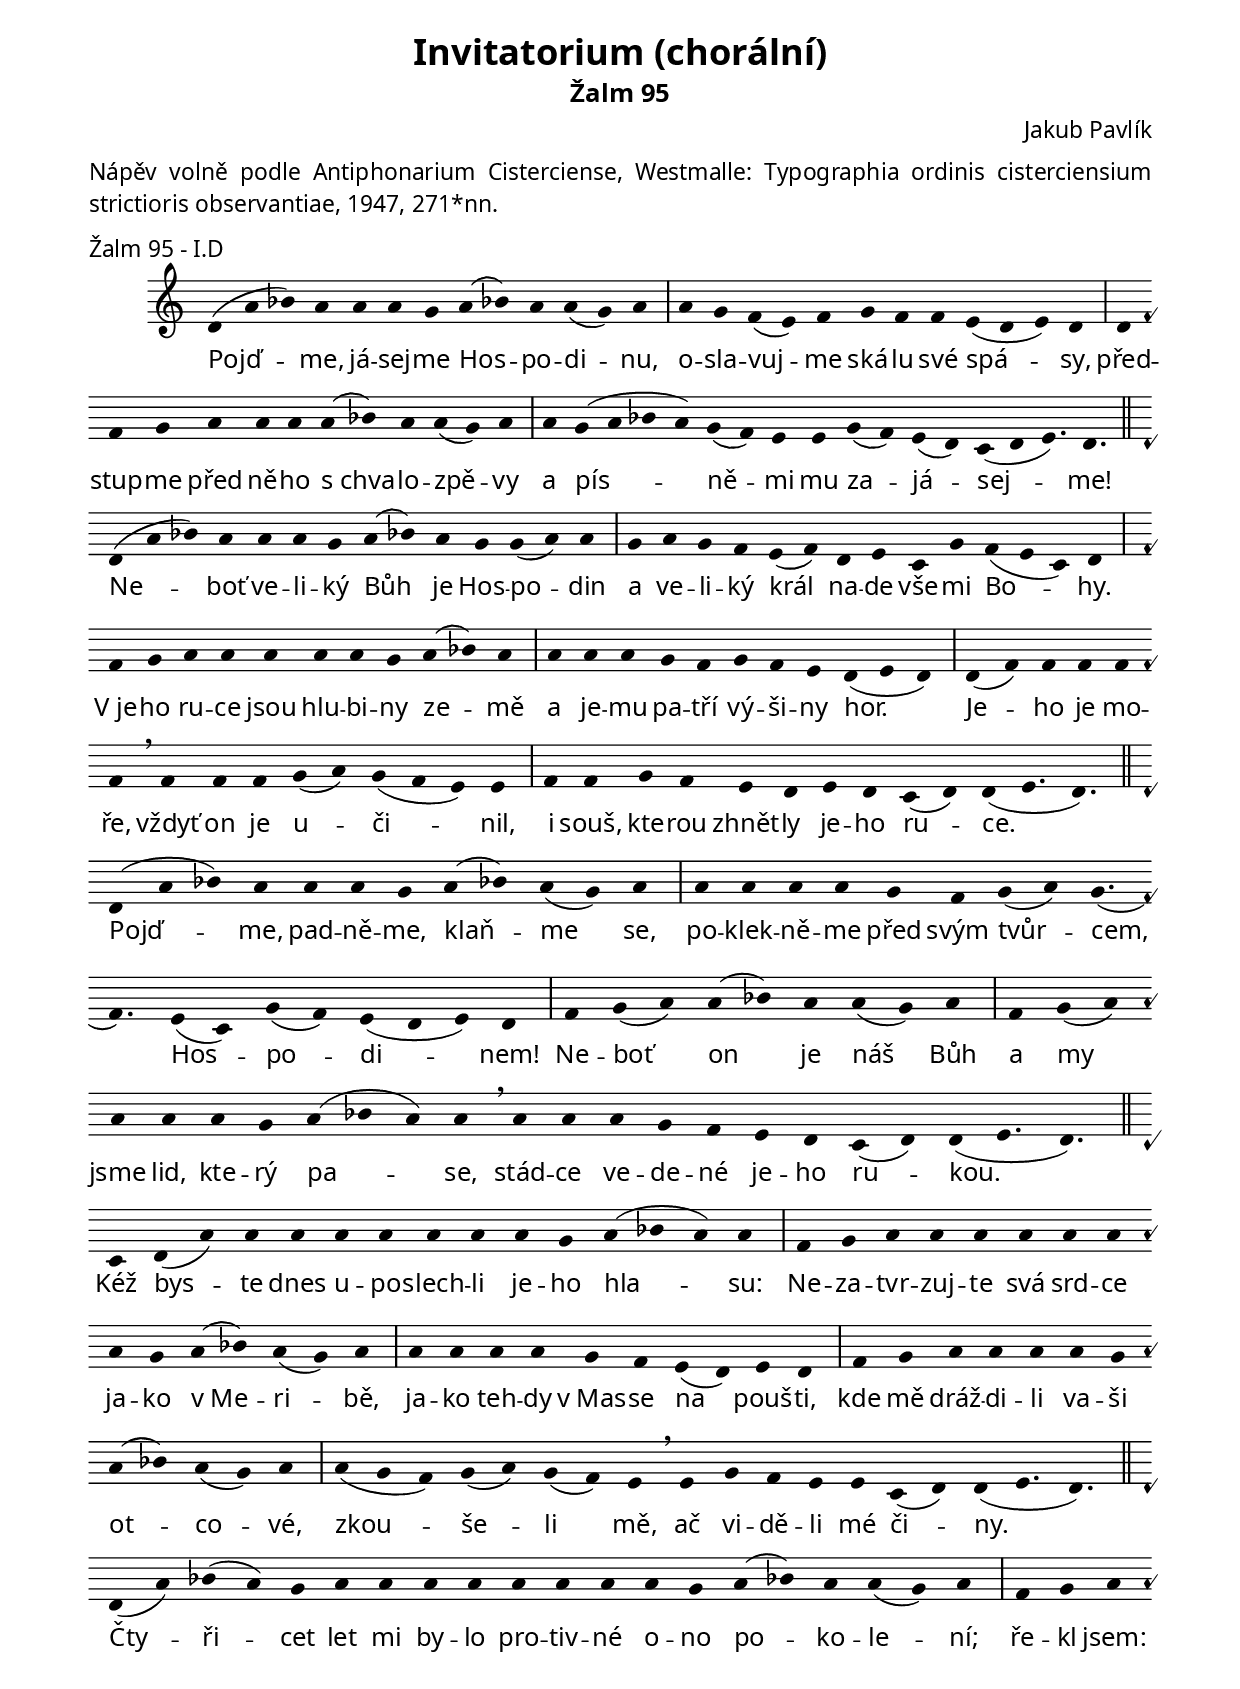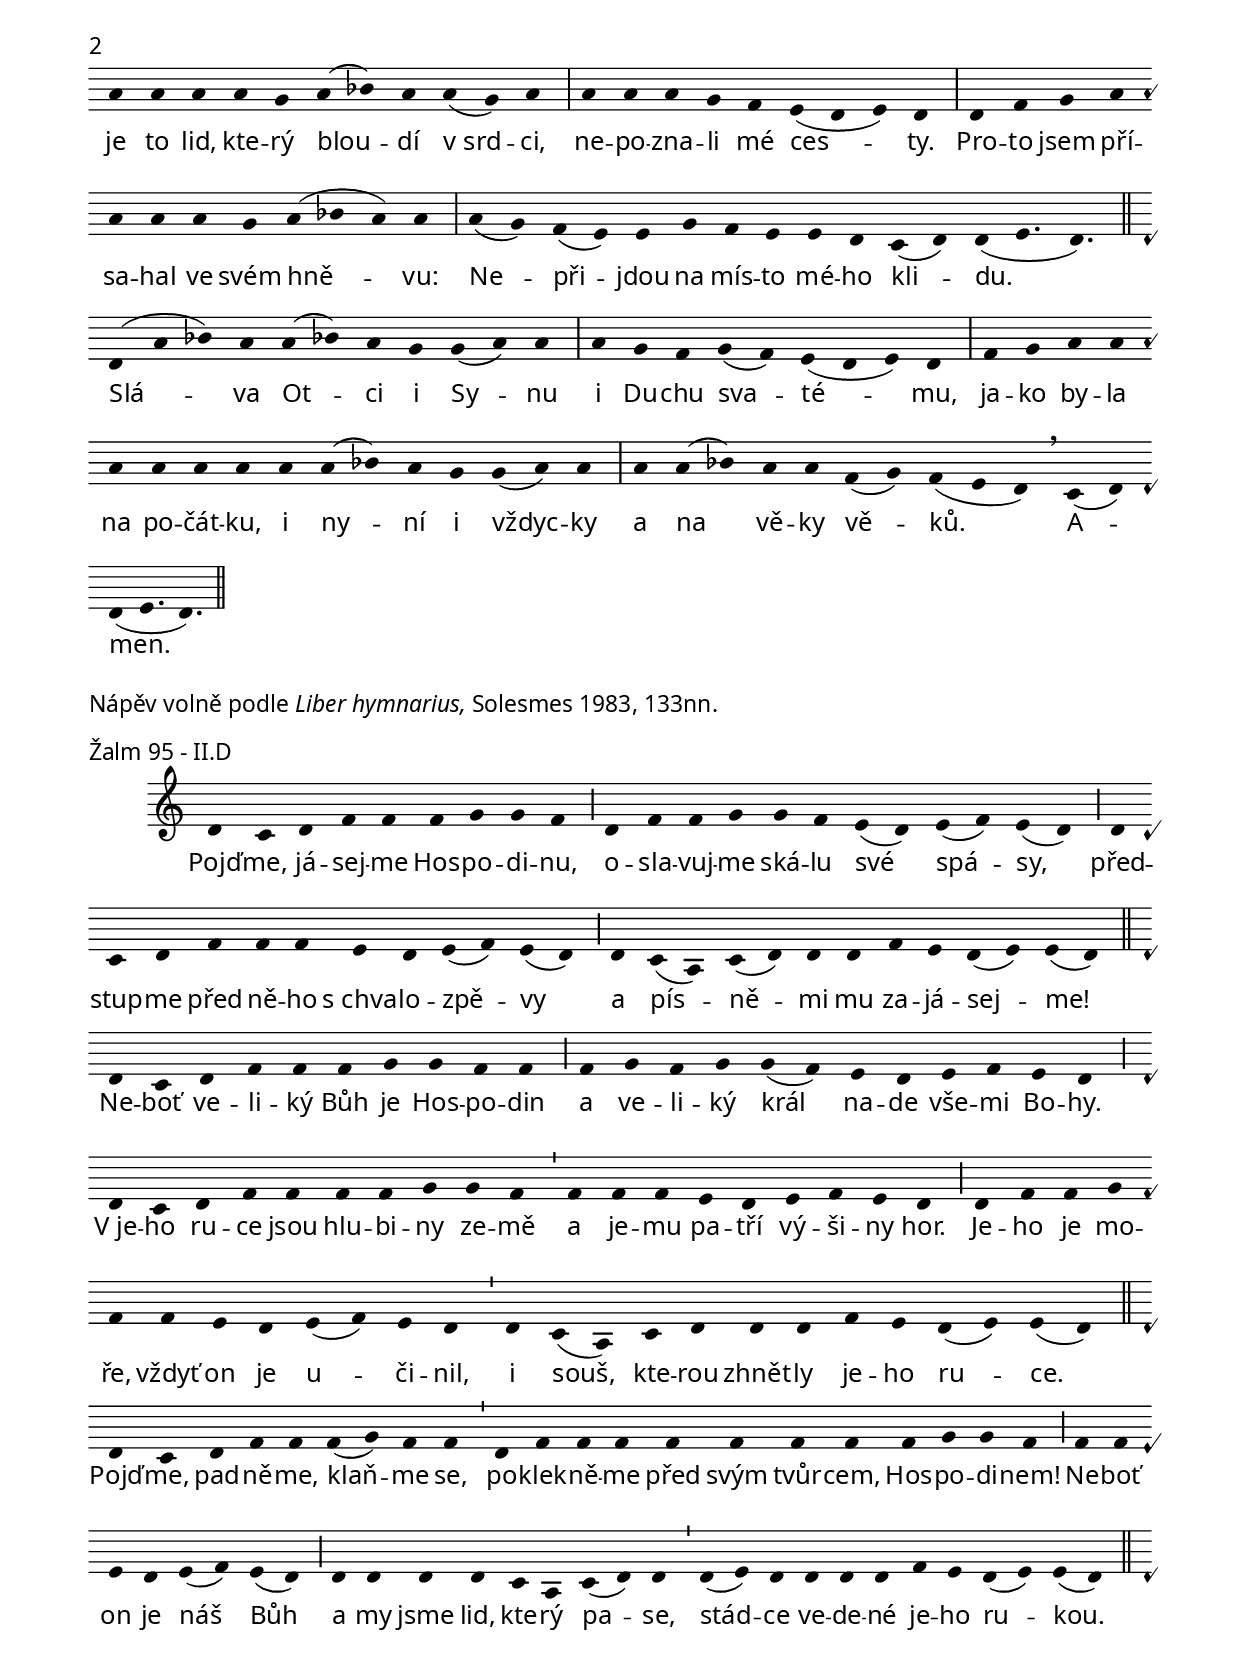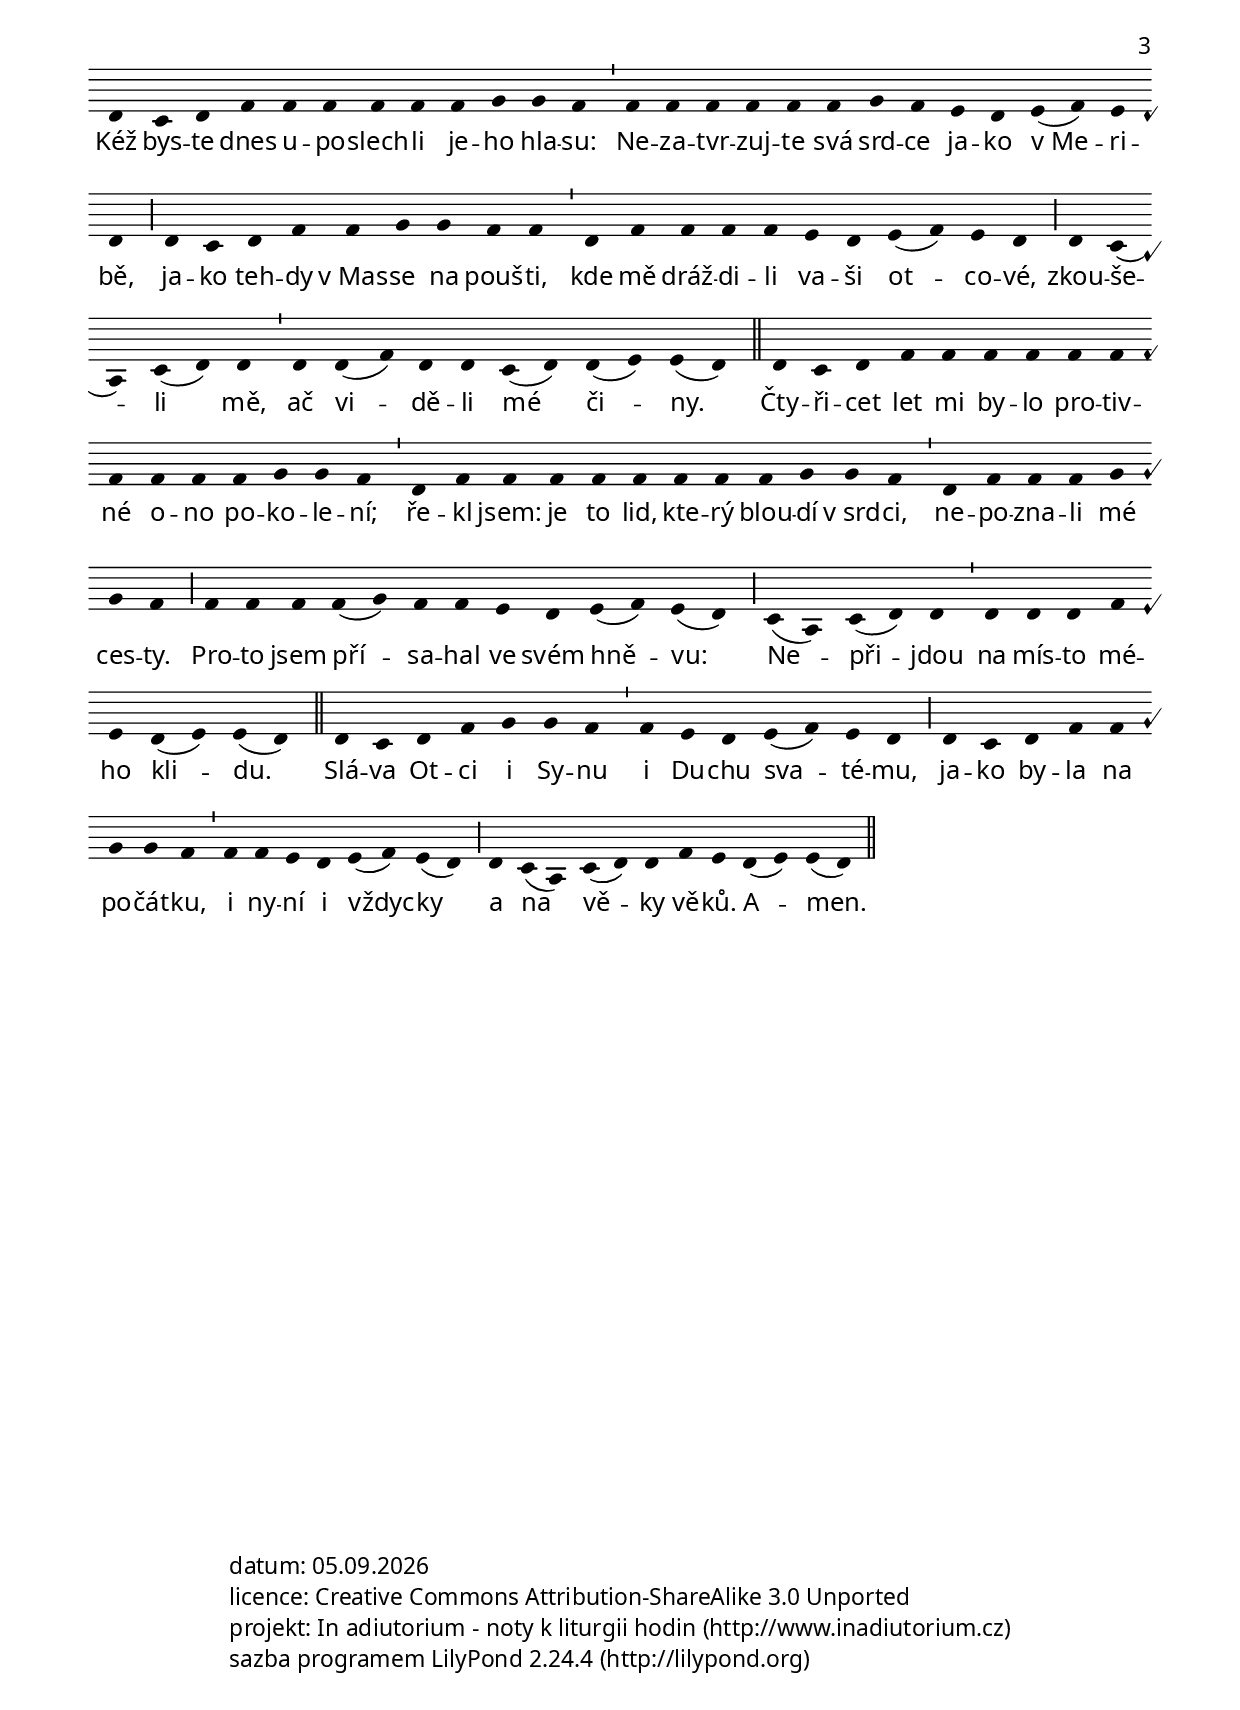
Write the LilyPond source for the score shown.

\version "2.14.2"

\header {
  title = "Invitatorium (chorální)"
  composer = "Jakub Pavlík"
}

\include "spolecne.ly"
%\include "antifony/invitatoria.ly"

%{
\bookpart {
  \header {
    subtitle = "Antifony - 1. a 3. týden žaltáře"
  }
  
  \score { \tInedeleInvitatorium }
  
  \score { \tIpondeliInvitatorium }
  
  \score { \tIuteryInvitatorium }
  
  \score { \tIstredaInvitatorium }
  
  \score { \tIctvrtekInvitatorium }
  
  \score { \tIpatekInvitatorium }
  
  \score { \tIsobotaInvitatorium }
}

\bookpart {
  \header {
    subtitle = "Antifony - 2. a 4. týden žaltáře"
  }
  
  \score { \tIInedeleInvitatorium }
  
  \score { \tIIpondeliInvitatorium }
  
  \score { \tIIuteryInvitatorium }
  
  \score { \tIIstredaInvitatorium }
  
  \score { \tIIctvrtekInvitatorium }
  
  \score { \tIIpatekInvitatorium }
  
  \score { \tIIsobotaInvitatorium }
}
%}

zalmXCVtext = \lyricmode {
  Pojď -- me, já -- sej -- me Hos -- po -- di -- nu,_*
  o -- sla -- vuj -- me ská -- lu své spá -- sy,
  před -- stup -- me před ně -- ho s_chva -- lo -- zpě -- vy_*
  a pís -- ně -- mi mu za -- já -- sej -- me!

  Ne -- boť ve -- li -- ký Bůh je Hos -- po -- din_*
  a ve -- li -- ký král na -- de vše -- mi Bo -- hy.
  V_je -- ho ru -- ce jsou hlu -- bi -- ny ze -- mě_*
  a je -- mu pa -- tří vý -- ši -- ny hor.
  Je -- ho je mo -- ře, vždyť on je u -- či -- nil,_*
  i souš, kte -- rou zhnět -- ly je -- ho ru -- ce.

  Pojď -- me, pad -- ně -- me, klaň -- me se,_*
  po -- klek -- ně -- me před svým tvůr -- cem, Hos -- po -- di -- nem!
  Ne -- boť on je náš Bůh_*
  a my jsme lid, kte -- rý pa -- se, stád -- ce ve -- de -- né je -- ho ru -- kou.

  Kéž bys -- te dnes u -- po -- slech -- li je -- ho hla -- su:_+
  Ne -- za -- tvr -- zuj -- te svá srd -- ce ja -- ko v_Me -- ri -- bě,_*
  ja -- ko teh -- dy v_Mas -- se na pouš -- ti,
  kde mě dráž -- di -- li va -- ši ot -- co -- vé,_*
  zkou -- še -- li mě, ač vi -- dě -- li mé či -- ny.

  Čty -- ři -- cet let mi by -- lo pro -- tiv -- né o -- no po -- ko -- le -- ní;_+
  ře -- kl jsem: je to lid, kte -- rý blou -- dí v_srd -- ci,_*
  ne -- po -- zna -- li mé ces -- ty.
  Pro -- to jsem pří -- sa -- hal ve svém hně -- vu:
  Ne -- při -- jdou na mís -- to mé -- ho kli -- du.

  Slá -- va Ot -- ci i Sy -- nu_*
  i Du -- chu sva -- té -- mu,
  ja -- ko by -- la na po -- čát -- ku, i ny -- ní i vždyc -- ky_*
  a na vě -- ky vě -- ků. A -- men.
}

zalmXCVtextBezZnamenek = \lyricmode {
  Pojď -- me, já -- sej -- me Hos -- po -- di -- nu,
  o -- sla -- vuj -- me ská -- lu své spá -- sy,
  před -- stup -- me před ně -- ho s_chva -- lo -- zpě -- vy
  a pís -- ně -- mi mu za -- já -- sej -- me!

  Ne -- boť ve -- li -- ký Bůh je Hos -- po -- din
  a ve -- li -- ký král na -- de vše -- mi Bo -- hy.
  V_je -- ho ru -- ce jsou hlu -- bi -- ny ze -- mě
  a je -- mu pa -- tří vý -- ši -- ny hor.
  Je -- ho je mo -- ře, vždyť on je u -- či -- nil,
  i souš, kte -- rou zhnět -- ly je -- ho ru -- ce.

  Pojď -- me, pad -- ně -- me, klaň -- me se,
  po -- klek -- ně -- me před svým tvůr -- cem, Hos -- po -- di -- nem!
  Ne -- boť on je náš Bůh
  a my jsme lid, kte -- rý pa -- se, stád -- ce ve -- de -- né je -- ho ru -- kou.

  Kéž bys -- te dnes u -- po -- slech -- li je -- ho hla -- su:
  Ne -- za -- tvr -- zuj -- te svá srd -- ce ja -- ko v_Me -- ri -- bě,
  ja -- ko teh -- dy v_Mas -- se na pouš -- ti,
  kde mě dráž -- di -- li va -- ši ot -- co -- vé,
  zkou -- še -- li mě, ač vi -- dě -- li mé či -- ny.

  Čty -- ři -- cet let mi by -- lo pro -- tiv -- né o -- no po -- ko -- le -- ní;
  ře -- kl jsem: je to lid, kte -- rý blou -- dí v_srd -- ci,
  ne -- po -- zna -- li mé ces -- ty.
  Pro -- to jsem pří -- sa -- hal ve svém hně -- vu:
  Ne -- při -- jdou na mís -- to mé -- ho kli -- du.

  Slá -- va Ot -- ci i Sy -- nu
  i Du -- chu sva -- té -- mu,
  ja -- ko by -- la na po -- čát -- ku, i ny -- ní i vždyc -- ky
  a na vě -- ky vě -- ků. A -- men.
}

% -*- master: ../invitatorium_choralni.ly;

% Žalm 95, tonus volně I.D podle trapistického antifonáře:
% http://splendorveritatis.org/antiphonale/large-1895.html a další

strofa = { \bar "||" \break }

zalmXCVtonusIDpoznamka = \markup\justify {
  Nápěv volně podle Antiphonarium Cisterciense, Westmalle: Typographia ordinis cisterciensium strictioris observantiae, 1947, 271*nn.
}

zalmXCVtonusID = \score {
  \relative c' {
    \choralniRezim
    
    % Pojdme
    d4( a' bes) a 
    a a g a( bes) a a( g) a \bar "|"
    a g f( e) f g f f e( d e) d \bar "|"
    d4 f g a a a a( bes) a a( g) a \bar "|"
    a g( a bes a) g( f) e e g( f) e( d) c( d e4.) d4. \strofa
    
    % Nebot veliky
    d4( a' bes) a a a g a( bes) a g g( a) a \bar "|"
    g a g f e( f) d e c g' f( e c) d \bar "|"
    f g a a a a a g a( bes) a \bar "|"
    a a a g f g f e d( e d) \bar "|"
    d( f) f f f f \breathe f f f g( a) g( f e) e \bar "|"
    f f g f e d e d c( d) d( e4. d) \strofa
    
    % Pojdme, padneme
    d4( a' bes) a a a g a( bes) a( g) a \bar "|"
    a a a a g f g( a) g4.( f) e4( c) g'( f) e( d e) d \bar "|"
    f g( a) a( bes) a a( g) a \bar "|"
    f g( a) a a a g a( bes a) a \breathe
    a a a g f e d c( d) d( e4. d) \strofa
    
    % Kez byste dnes
    c4 d( a') a a a a a a a g a( bes a) a \bar "|"
    f g a a a a a a a g a( bes) a( g) a \bar "|"
    a a a a g f e( d) e d \bar "|"
    f g a a a a g a( bes) a( g) a \bar "|"
    a( g f) g( a) g( f) e \breathe e g f e e c( d) d( e4. d) \strofa
    
    % Ctyricet let
    d4( a') bes( a) g a a a a a a a a g a( bes) a a( g) a \bar "|"
    f g a a a a a g a( bes) a a( g) a \bar "|"
    a a a g f e( d e) d \bar "|"
    d f g a a a a g a( bes a) a \bar "|"
    a( g) f( e) e g f e e d c( d) d( e4. d) \strofa
    
    % Slava Otci
    d4( a' bes) a a( bes) a g g( a) a \bar "|"
    a g f g( f) e( d e) d \bar "|"
    f g a a a a a a a a( bes) a g g( a) a \bar "|"
    a a( bes) a a f( g) f( e d) \breathe c( d) d( e4. d) \strofa
  }
  \addlyrics {
    \zalmXCVtextBezZnamenek
  }
  \header {
    quid = "Žalm 95"
    modus = "I"
    differentia = "D"
    piece = \markup\sestavTitulekBezZalmu
  }
}

% -*- master: ../inkubator_pro_invitatoria.ly;

strofa = { \bar "||" \break }

zalmXCVtonusIIDpoznamka = \markup\justify {
  Nápěv volně podle \italic{Liber hymnarius,} Solesmes 1983, 133nn.
}

% Vyrazne zjednodusena je formule zaveru strofy.
zalmXCVtonusIID = \score {
  \relative c' {
    \choralniRezim
    
    % Pojdme
    d4 c4 d f f f g g f \barMaior
    d f f g g f e( d) e( f) e( d) \barMaior
    d c d f f f e d e( f) e( d) \barMaior
    d c( a) c( d) d d f e d( e) e( d) \strofa
    
    % Nebot veliky
    d4 c d f f f g g f f \barMaior
    f g f g g( f) e d e f e d \barMaior
    d c d f f f f g g f \barMin
    f f f e d e f e d \barMaior
    d f f g f f e d e( f) e d \barMin
    d c( a) c d d d f e d( e) e( d) \strofa
    
    % Pojdme, padneme
    d c d f f f( g) f f \barMin d f f f f f f f f g g f \barMaior
    f f e d e( f) e( d) \barMaior
    d d d d c a c( d) d \barMin d( e) d d d d f e d( e) e( d) \strofa
    
    % Kez byste dnes
    d c d f f f f f f g g f \barMin f f f f f f g f e d e( f) e d \barMaior
    d c d f f g g f f \barMin d f f f f e d e( f) e d \barMaior
    d c( a) c( d) d \barMin d d( f) d d c( d) d( e) e( d) \barFinalis
    
    % Ctyricet let
    d c d f f f f f f f f f f g g f \barMin
    d f f f f f f f f g g f \barMin
    d f f f g g f \barMaior
    f f f f( g) f f e d e( f) e( d) \barMaior
    c( a) c( d) d \barMin d d d f e d( e) e( d) \barFinalis
    
    % Slava Otci
    d c d f g g f \barMin f e d e( f) e d \barMaior
    d c d f f g g f \barMin f f e d e( f) e( d) \barMaior
    d c( a) c( d) d f e d( e) e( d) \barFinalis
  }
  \addlyrics {
    \zalmXCVtextBezZnamenek
  }
  \header {
    quid = "Žalm 95"
    modus = "II"
    differentia = "D"
    piece = \markup\sestavTitulekBezZalmu
  }
}


\bookpart {
  \header {
    subtitle = "Žalm 95"
  }
  
  \markup { \zalmXCVtonusIDpoznamka }
  \score { \zalmXCVtonusID }
  
  \markup { \zalmXCVtonusIIDpoznamka }
  \score { \zalmXCVtonusIID }
}